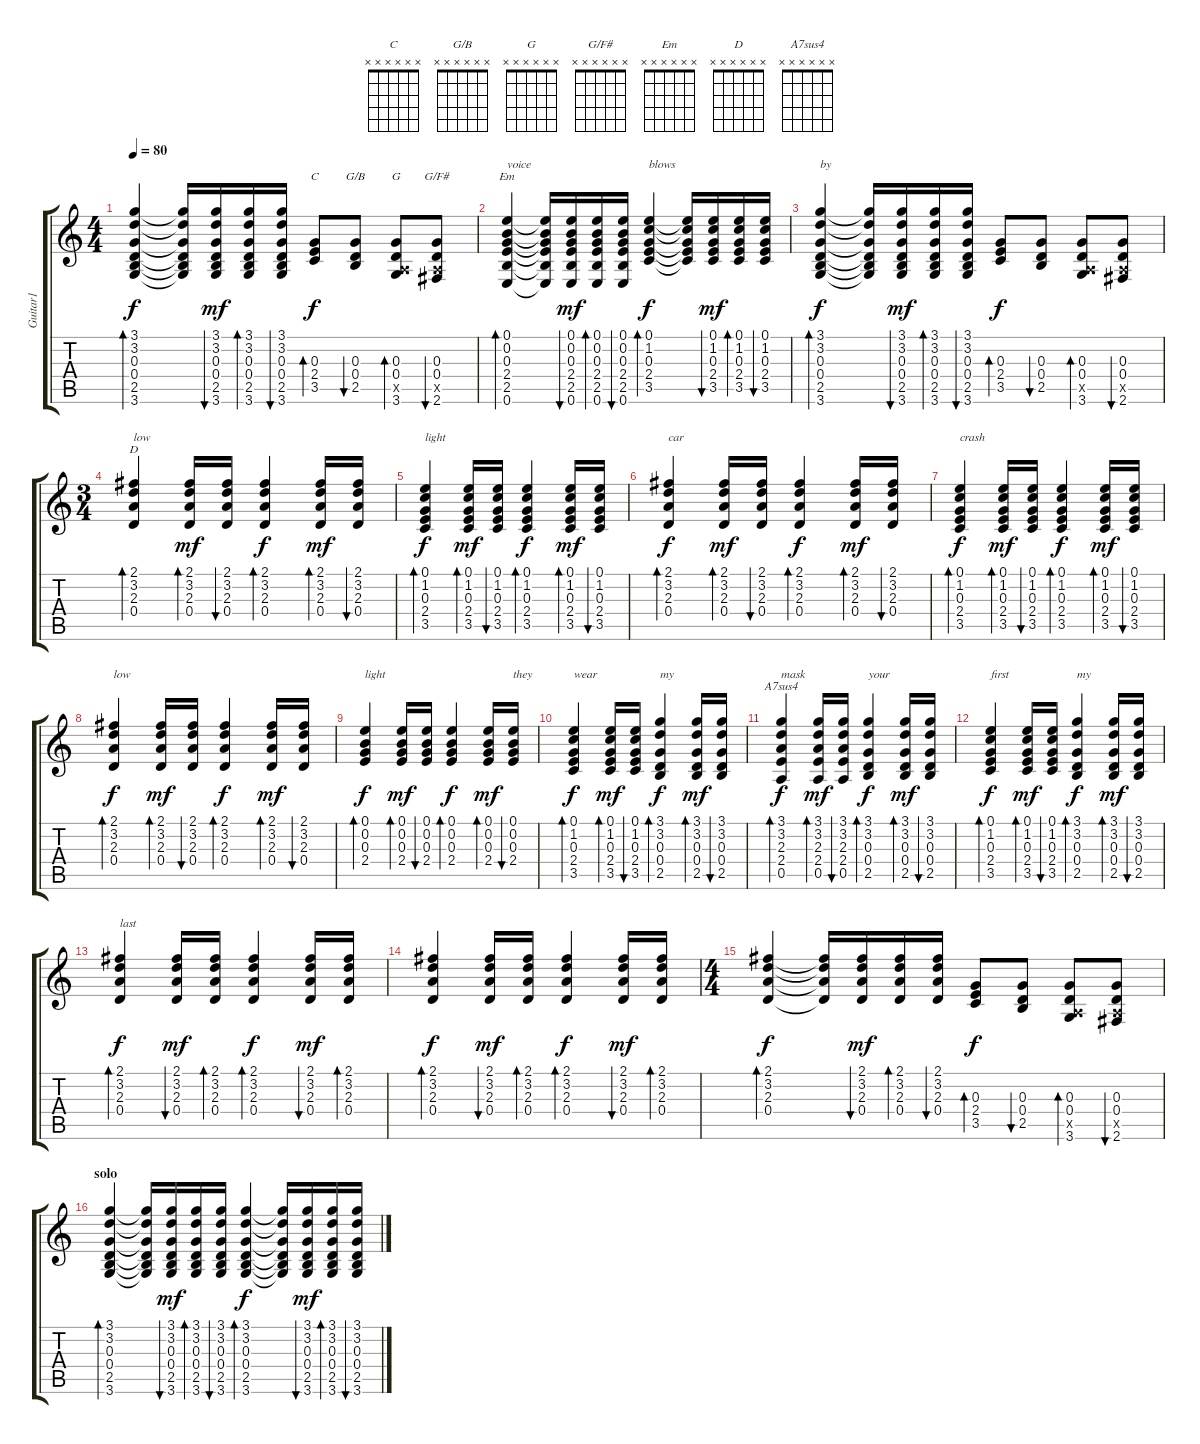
\track ("Guitar1" "Guitar1") {instrument acousticguitarsteel}
\staff {score tabs}
\tuning (E4 B3 G3 D3 A2 E2) {hide}
\chord ("C" x x x x x x) {firstfret 0}
\chord ("G/B" x x x x x x) {firstfret 0}
\chord ("G" x x x x x x) {firstfret 0}
\chord ("G/F#" x x x x x x) {firstfret 0}
\chord ("Em" x x x x x x) {firstfret 0}
\chord ("D" x x x x x x) {firstfret 0}
\chord ("A7sus4" x x x x x x) {firstfret 0}
\ts (4 4)
\tempo 80
\clef g2
\ks c
(3.1 3.2 0.3 0.4 2.5 3.6).4{bd 30 dy f} (3.1{t} 3.2{t} 0.3{t} 0.4{t} 2.5{t} 3.6{t}).16 (3.1 3.2 0.3 0.4 2.5 3.6).16{bu 30 dy mf} (3.1 3.2 0.3 0.4 2.5 3.6).16{bd 30} (3.1 3.2 0.3 0.4 2.5 3.6).16{bu 30} (0.3 2.4 3.5).8{bd 30 ch "C" dy f} (0.3 0.4 2.5).8{bu 30 ch "G/B"} (0.3 0.4 0.5{x} 3.6).8{bd 30 ch "G"} (0.3 0.4 0.5{x} 2.6).8{bu 30 ch "G/F#"} |
(0.1 0.2 0.3 2.4 2.5 0.6).4{bd 60 ch "Em" txt "voice"} (0.1{t} 0.2{t} 0.3{t} 2.4{t} 2.5{t} 0.6{t}).16 (0.1 0.2 0.3 2.4 2.5 0.6).16{bu 30 dy mf} (0.1 0.2 0.3 2.4 2.5 0.6).16{bd 30} (0.1 0.2 0.3 2.4 2.5 0.6).16{bu 30} (0.1 1.2 0.3 2.4 3.5).4{bd 60 txt "blows" dy f} (0.1{t} 1.2{t} 0.3{t} 2.4{t} 3.5{t}).16 (0.1 1.2 0.3 2.4 3.5).16{bu 30 dy mf} (0.1 1.2 0.3 2.4 3.5).16{bd 30} (0.1 1.2 0.3 2.4 3.5).16{bu 30} |
(3.1 3.2 0.3 0.4 2.5 3.6).4{bd 30 txt "by" dy f} (3.1{t} 3.2{t} 0.3{t} 0.4{t} 2.5{t} 3.6{t}).16 (3.1 3.2 0.3 0.4 2.5 3.6).16{bu 30 dy mf} (3.1 3.2 0.3 0.4 2.5 3.6).16{bd 30} (3.1 3.2 0.3 0.4 2.5 3.6).16{bu 30} (0.3 2.4 3.5).8{bd 30 dy f} (0.3 0.4 2.5).8{bu 30} (0.3 0.4 0.5{x} 3.6).8{bd 30} (0.3 0.4 0.5{x} 2.6).8{bu 30} |
\ts (3 4)
(2.1 3.2 2.3 0.4).4{bd 60 ch "D" txt "low"} (2.1 3.2 2.3 0.4).16{bd 30 dy mf} (2.1 3.2 2.3 0.4).16{bu 30} (2.1 3.2 2.3 0.4).4{bd 60 dy f} (2.1 3.2 2.3 0.4).16{bd 30 dy mf} (2.1 3.2 2.3 0.4).16{bu 30} |
(0.1 1.2 0.3 2.4 3.5).4{bd 60 txt "light" dy f} (0.1 1.2 0.3 2.4 3.5).16{bd 30 dy mf} (0.1 1.2 0.3 2.4 3.5).16{bu 30} (0.1 1.2 0.3 2.4 3.5).4{bd 60 dy f} (0.1 1.2 0.3 2.4 3.5).16{bd 30 dy mf} (0.1 1.2 0.3 2.4 3.5).16{bu 30} |
(2.1 3.2 2.3 0.4).4{bd 60 txt "car" dy f} (2.1 3.2 2.3 0.4).16{bd 30 dy mf} (2.1 3.2 2.3 0.4).16{bu 30} (2.1 3.2 2.3 0.4).4{bd 60 dy f} (2.1 3.2 2.3 0.4).16{bd 30 dy mf} (2.1 3.2 2.3 0.4).16{bu 30} |
(0.1 1.2 0.3 2.4 3.5).4{bd 60 txt "crash" dy f} (0.1 1.2 0.3 2.4 3.5).16{bd 30 dy mf} (0.1 1.2 0.3 2.4 3.5).16{bu 30} (0.1 1.2 0.3 2.4 3.5).4{bd 60 dy f} (0.1 1.2 0.3 2.4 3.5).16{bd 30 dy mf} (0.1 1.2 0.3 2.4 3.5).16{bu 30} |
(2.1 3.2 2.3 0.4).4{bd 60 txt "low" dy f} (2.1 3.2 2.3 0.4).16{bd 30 dy mf} (2.1 3.2 2.3 0.4).16{bu 30} (2.1 3.2 2.3 0.4).4{bd 60 dy f} (2.1 3.2 2.3 0.4).16{bd 30 dy mf} (2.1 3.2 2.3 0.4).16{bu 30} |
(0.1 0.2 0.3 2.4).4{bd 60 txt "light" dy f} (0.1 0.2 0.3 2.4).16{bd 30 dy mf} (0.1 0.2 0.3 2.4).16{bu 30} (0.1 0.2 0.3 2.4).4{bd 60 dy f} (0.1 0.2 0.3 2.4).16{bd 30 dy mf} (0.1 0.2 0.3 2.4).16{bu 30 txt "they"} |
(0.1 1.2 0.3 2.4 3.5).4{bd 60 txt "wear" dy f} (0.1 1.2 0.3 2.4 3.5).16{bd 30 dy mf} (0.1 1.2 0.3 2.4 3.5).16{bu 30} (3.1 3.2 0.3 0.4 2.5).4{bd 60 txt "my" dy f} (3.1 3.2 0.3 0.4 2.5).16{bd 30 dy mf} (3.1 3.2 0.3 0.4 2.5).16{bu 30} |
(3.1 3.2 2.3 2.4 0.5).4{bd 60 ch "A7sus4" txt "mask" dy f} (3.1 3.2 2.3 2.4 0.5).16{bd 30 dy mf} (3.1 3.2 2.3 2.4 0.5).16{bu 30} (3.1 3.2 0.3 0.4 2.5).4{bd 60 txt "your" dy f} (3.1 3.2 0.3 0.4 2.5).16{bd 30 dy mf} (3.1 3.2 0.3 0.4 2.5).16{bu 30} |
(0.1 1.2 0.3 2.4 3.5).4{bd 60 txt "first" dy f} (0.1 1.2 0.3 2.4 3.5).16{bd 30 dy mf} (0.1 1.2 0.3 2.4 3.5).16{bu 30} (3.1 3.2 0.3 0.4 2.5).4{bd 60 txt "my" dy f} (3.1 3.2 0.3 0.4 2.5).16{bd 30 dy mf} (3.1 3.2 0.3 0.4 2.5).16{bu 30} |
(2.1 3.2 2.3 0.4).4{bd 60 txt "last" dy f} (2.1 3.2 2.3 0.4).16{bu 30 dy mf} (2.1 3.2 2.3 0.4).16{bd 30} (2.1 3.2 2.3 0.4).4{bd 60 dy f} (2.1 3.2 2.3 0.4).16{bu 30 dy mf} (2.1 3.2 2.3 0.4).16{bd 30} |
(2.1 3.2 2.3 0.4).4{bd 60 dy f} (2.1 3.2 2.3 0.4).16{bu 30 dy mf} (2.1 3.2 2.3 0.4).16{bd 30} (2.1 3.2 2.3 0.4).4{bd 60 dy f} (2.1 3.2 2.3 0.4).16{bu 30 dy mf} (2.1 3.2 2.3 0.4).16{bd 30} |
\ts (4 4)
(2.1 3.2 2.3 0.4).4{bd 30 dy f} (2.1{t} 3.2{t} 2.3{t} 0.4{t}).16 (2.1 3.2 2.3 0.4).16{bu 30 dy mf} (2.1 3.2 2.3 0.4).16{bd 30} (2.1 3.2 2.3 0.4).16{bu 30} (0.3 2.4 3.5).8{bd 30 dy f} (0.3 0.4 2.5).8{bu 30} (0.3 0.4 0.5{x} 3.6).8{bd 30} (0.3 0.4 0.5{x} 2.6).8{bu 30} |
\section ("" "solo")
(3.1 3.2 0.3 0.4 2.5 3.6).4{bd 30} (3.1{t} 3.2{t} 0.3{t} 0.4{t} 2.5{t} 3.6{t}).16 (3.1 3.2 0.3 0.4 2.5 3.6).16{bu 30 dy mf} (3.1 3.2 0.3 0.4 2.5 3.6).16{bd 30} (3.1 3.2 0.3 0.4 2.5 3.6).16{bu 30} (3.1 3.2 0.3 0.4 2.5 3.6).4{bd 30 dy f} (3.1{t} 3.2{t} 0.3{t} 0.4{t} 2.5{t} 3.6{t}).16 (3.1 3.2 0.3 0.4 2.5 3.6).16{bu 30 dy mf} (3.1 3.2 0.3 0.4 2.5 3.6).16{bd 30} (3.1 3.2 0.3 0.4 2.5 3.6).16{bu 30}
